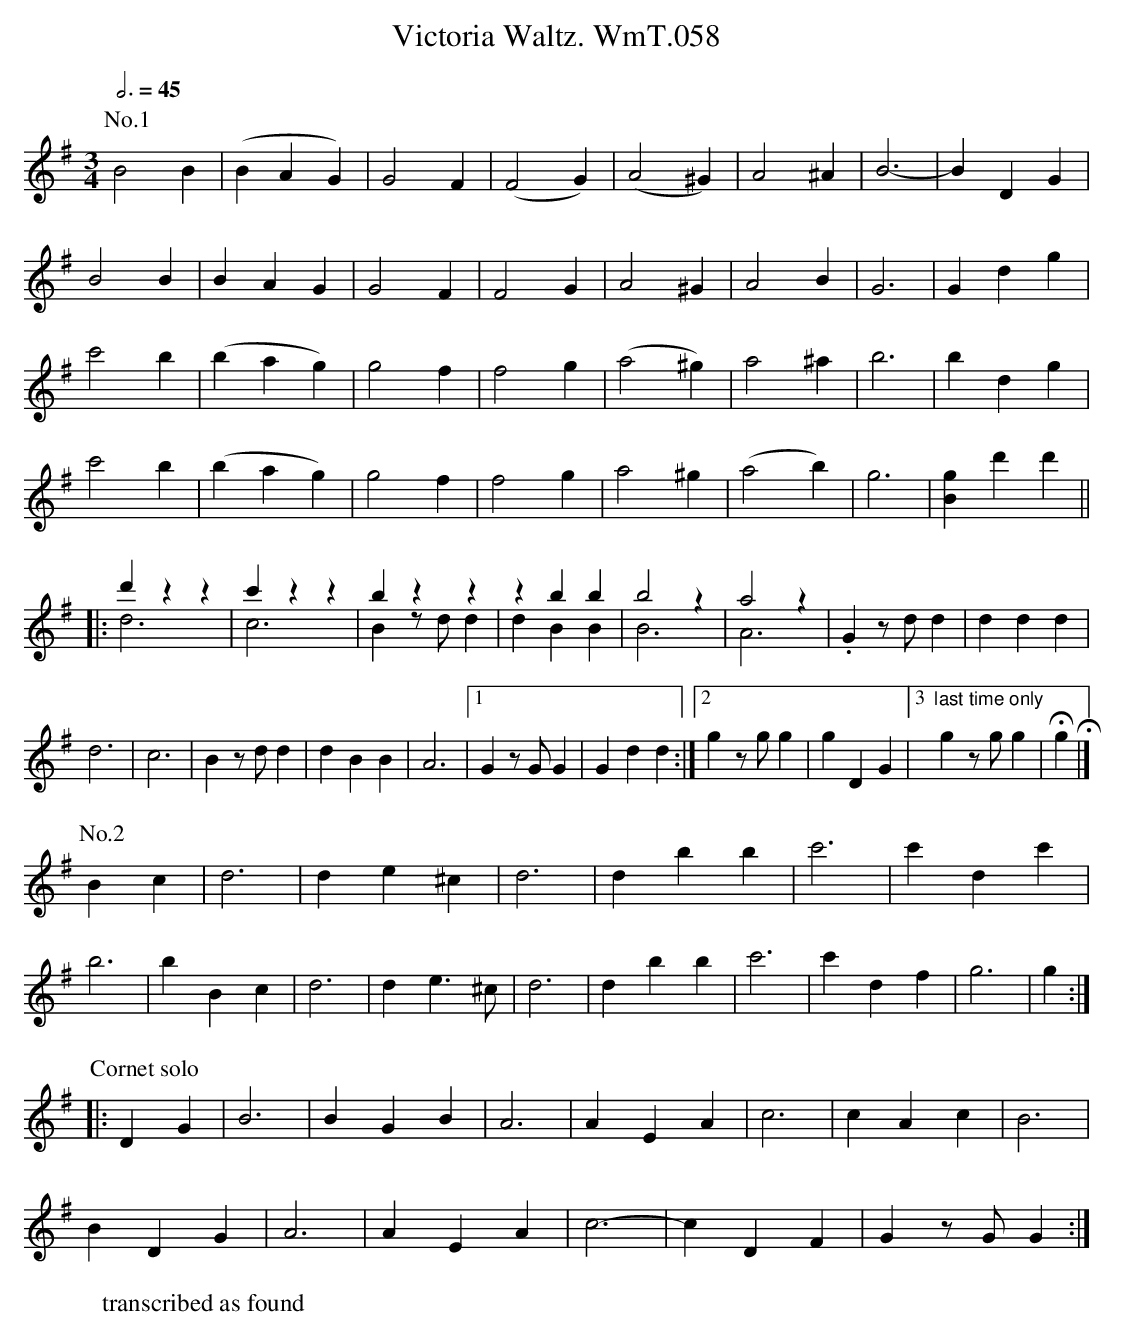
X:1
T:Victoria Waltz. WmT.058
M:3/4
L:1/4
W:transcribed as found
Q:3/4=45
K:G
P:No.1
B2B|(BAG)|G2F|(F2G)|(A2^G)|A2^A|B3-|BDG|
B2B|BAG|G2F|F2G|A2^G|A2B|G3|Gdg|
c'2b|(bag)|g2f|f2g|(a2^g)|a2^a|b3|bdg|
c'2b|(bag)|g2f|f2g|a2^g|(a2b)|g3|[gB]d'd'||
|:d'zz &d3|c'zz &c3|bzz &Bz/d/d|zbb &dBB|\\
b2z &B3|a2z &A3|.G z/d/d|ddd|
d3|c3|B z/d/d|dBB|A3|1G z/G/ G|Gdd:|2g z/g/g|gDG|\\
[3"last time only"g z/g/g|Hg H|]
P:No.2
Bc|d3|de^c|d3|dbb|c'3|c'dc'|
b3|bBc|d3|d e3/^c/|d3|dbb|c'3|c'df|g3|g:|
P:Cornet solo
|:DG|B3|BGB|A3|AEA|c3|cAc|B3|
BDG|A3|AEA|c3-|cDF|G z/G/G:|
